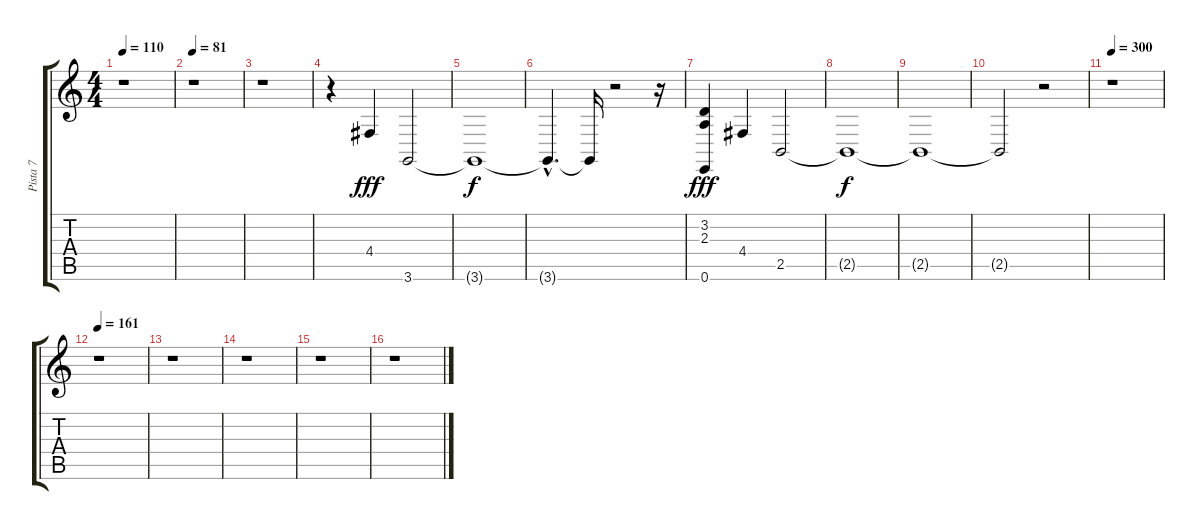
\track ("Pista 7" "Pista 7") {instrument stringensemble1}
\staff {score tabs}
\tuning (E4 B3 G3 D3 A2 E2) {hide}
\ts (4 4)
\tempo 110
\clef g2
\ks c
r.1{dy f} |
\tempo 81
r.1 |
r.1 |
r.4 4.4.4{dy fff instrument seashore} 3.6.2 |
3.6{t}.1{dy f} |
3.6{hac t}.4{d} 3.6{t}.16 r.2 r.16 |
(3.2 2.3 0.6).4{dy fff} 4.4.4 2.5.2 |
2.5{t}.1{dy f} |
2.5{t}.1 |
2.5{t}.2 r.2 |
\tempo 300
r.1 |
\tempo 161
r.1 |
r.1 |
r.1 |
r.1 |
r.1
